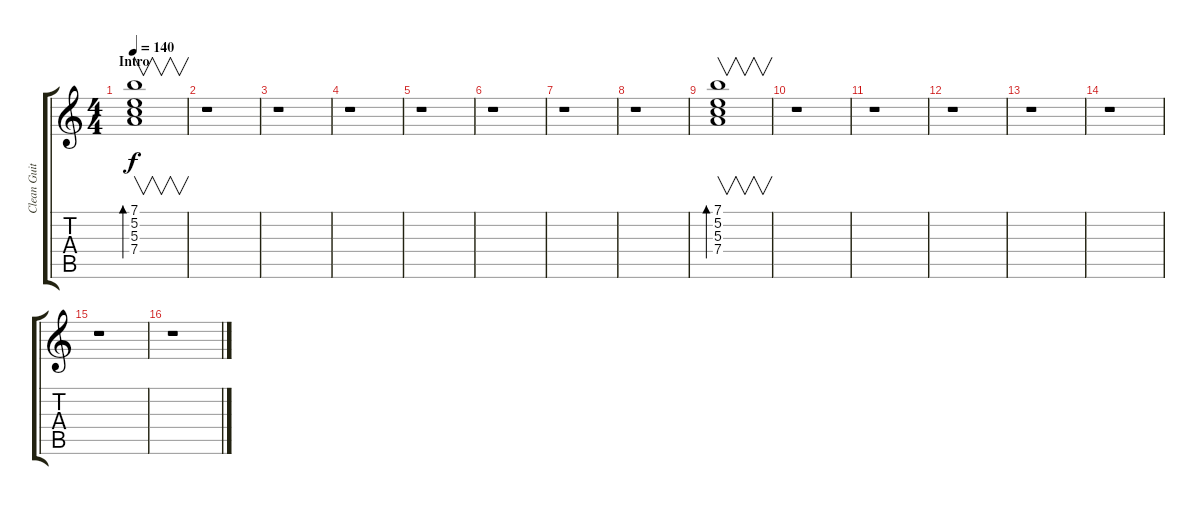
\track ("Clean Guitar (With Tremelo)" "Clean Guit") {instrument electricguitarclean}
\staff {score tabs}
\tuning (E4 B3 G3 D3 A2 E2) {hide}
\ts (4 4)
\section ("" "Intro")
\tempo 140
\clef g2
\ks c
(7.1 5.2 5.3 7.4).1{v bd 480 dy f instrument electricguitarclean} |
r.1 |
r.1 |
r.1 |
r.1 |
r.1 |
r.1 |
r.1 |
(7.1 5.2 5.3 7.4).1{v bd 480} |
r.1 |
r.1 |
r.1 |
r.1 |
r.1 |
r.1 |
r.1
